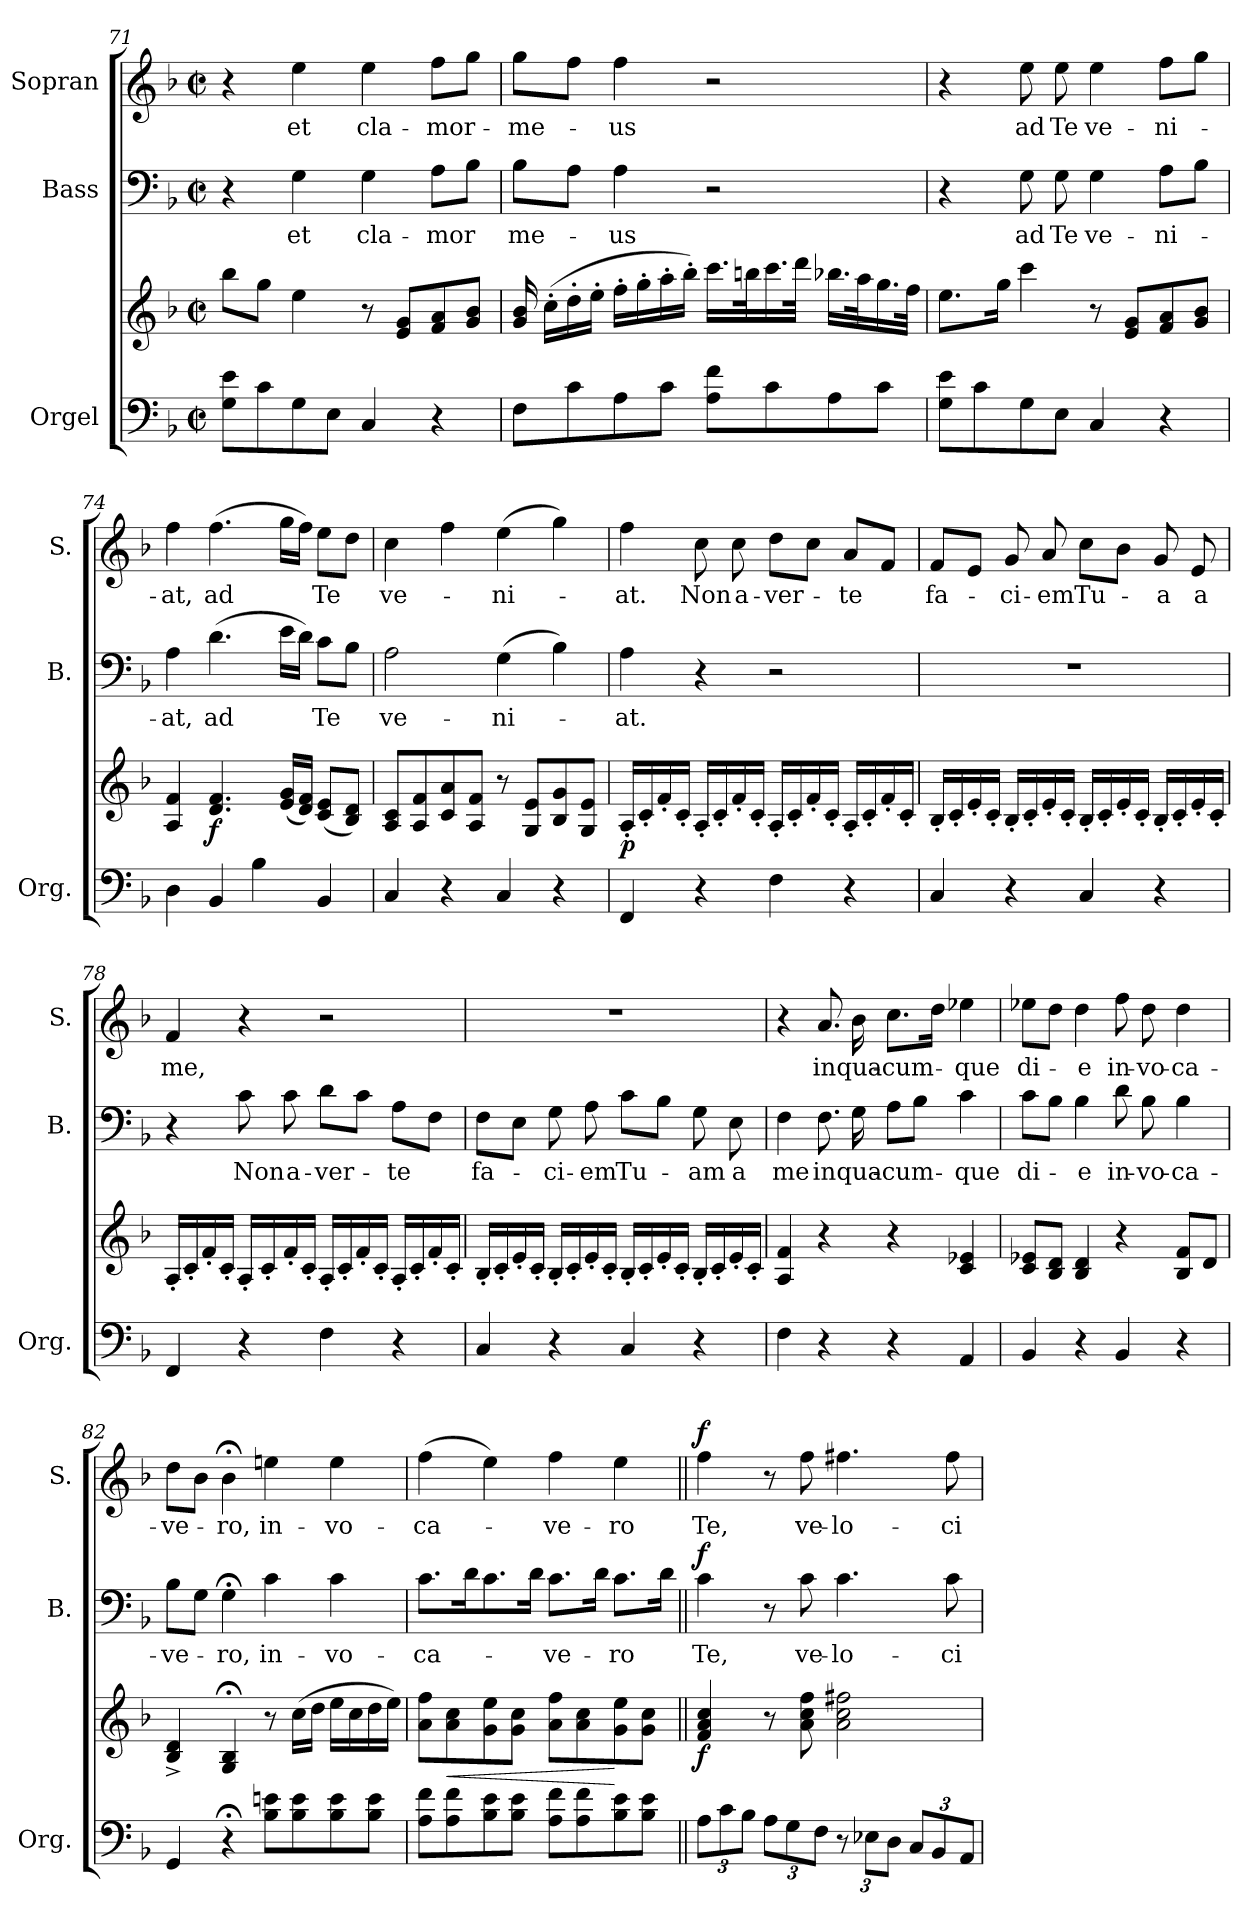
**kern	**kern	**dynam	**kern	**text	**dynam	**kern	**text	**dynam
*part3	*part3	*part3	*part2	*part2	*part2	*part1	*part1	*part1
*staff4	*staff3	*staff3/4	*staff2	*staff2	*staff2	*staff1	*staff1	*staff1
*I"Orgel	*	*	*I"Bass	*	*	*I"Sopran	*	*
*I'Org.	*	*	*I'B.	*	*	*I'S.	*	*
*clefF4	*clefG2	*	*clefF4	*	*	*clefG2	*	*
*k[b-]	*k[b-]	*	*k[b-]	*	*	*k[b-]	*	*
*F:	*F:	*	*F:	*	*	*F:	*	*
*M2/2	*M2/2	*	*M2/2	*	*	*M2/2	*	*
*met(c|)	*met(c|)	*	*met(c|)	*	*	*met(c|)	*	*
=71	=71	=71	=71	=71	=71	=71	=71	=71
8G\ 8e\L	8bb-\L	.	4r	.	.	4r	.	.
8c\	8gg\J	.	.	.	.	.	.	.
!	!	!	!	!LO:LY:b	!	!	!LO:LY:b	!
8G\	4ee\	.	4G\	et	.	4ee\	et	.
8E\J	.	.	.	.	.	.	.	.
!	!	!	!	!LO:LY:b	!	!	!LO:LY:b	!
4C/	8r	.	4G\	cla-	.	4ee\	cla-	.
.	8e/ 8g/L	.	.	.	.	.	.	.
!	!	!	!	!LO:LY:b	!	!	!LO:LY:b	!
4r	8f/ 8a/	.	8A\L	-mor	.	8ff\L	-mor-	.
.	8g/ 8b-/J	.	8B-\J	.	.	8gg\J	.	.
=72	=72	=72	=72	=72	=72	=72	=72	=72
!	!	!	!	!LO:LY:b	!	!	!LO:LY:b	!
8F\L	16g/ 16b-/	.	8B-\L	me-	.	8gg\L	-me-	.
.	(>16cc'>\LL	.	.	.	.	.	.	.
8c\	16dd'>\	.	8A\J	.	.	8ff\J	.	.
.	16ee'>\JJ	.	.	.	.	.	.	.
!	!	!	!	!LO:LY:b	!	!	!LO:LY:b	!
8A\	16ff'>\LL	.	4A\	-us	.	4ff\	-us	.
.	16gg'>\	.	.	.	.	.	.	.
8c\J	16aa'>\	.	.	.	.	.	.	.
.	16bb-'>\JJ)	.	.	.	.	.	.	.
8A\ 8f\L	16.ccc\LL	.	2r	.	.	2r	.	.
.	32bbn\k	.	.	.	.	.	.	.
8c\	16.ccc\	.	.	.	.	.	.	.
.	32ddd\JJk	.	.	.	.	.	.	.
8A\	16.bb-X\LL	.	.	.	.	.	.	.
.	32aa\k	.	.	.	.	.	.	.
8c\J	16.gg\	.	.	.	.	.	.	.
.	32ff\JJk	.	.	.	.	.	.	.
=73	=73	=73	=73	=73	=73	=73	=73	=73
8G\ 8e\L	8.ee\L	.	4r	.	.	4r	.	.
8c\	.	.	.	.	.	.	.	.
.	16gg\Jk	.	.	.	.	.	.	.
!	!	!	!	!LO:LY:b	!	!	!LO:LY:b	!
8G\	4ccc\	.	8G\	ad	.	8ee\	ad	.
!	!	!	!	!LO:LY:b	!	!	!LO:LY:b	!
8E\J	.	.	8G\	Te	.	8ee\	Te	.
!	!	!	!	!LO:LY:b	!	!	!LO:LY:b	!
4C/	8r	.	4G\	ve-	.	4ee\	ve-	.
.	8e/ 8g/L	.	.	.	.	.	.	.
!	!	!	!	!LO:LY:b	!	!	!LO:LY:b	!
4r	8f/ 8a/	.	8A\L	-ni-	.	8ff\L	-ni-	.
.	8g/ 8b-/J	.	8B-\J	.	.	8gg\J	.	.
!!LO:LB:g=z
=74	=74	=74	=74	=74	=74	=74	=74	=74
!	!	!	!	!LO:LY:b	!	!	!LO:LY:b	!
4D\	4A/ 4f/	.	4A\	-at,	.	4ff\	-at,	.
!	!	!LO:DY:b	!	!LO:LY:b	!	!	!LO:LY:b	!
4BB-/	4.d/ 4.f/	f	(>4.d\	ad	.	(>4.ff\	ad	.
4B-\	.	.	.	.	.	.	.	.
.	(<16e/ 16g/LL	.	16e\LL	.	.	16gg\LL	.	.
.	16d/ 16f/JJ)	.	16d\JJ)	.	.	16ff\JJ)	.	.
!	!	!	!	!LO:LY:b	!	!	!LO:LY:b	!
4BB-/	(<8c/ 8e/L	.	8c\L	Te	.	8ee\L	Te	.
.	8B-/ 8d/J)	.	8B-\J	.	.	8dd\J	.	.
=75	=75	=75	=75	=75	=75	=75	=75	=75
!	!	!	!	!LO:LY:b	!	!	!LO:LY:b	!
4C/	8A/ 8c/L	.	2A\	ve-	.	4cc\	ve-	.
.	8A/ 8f/	.	.	.	.	.	.	.
4r	8c/ 8a/	.	.	.	.	4ff\	.	.
.	8A/ 8f/J	.	.	.	.	.	.	.
!	!	!	!	!LO:LY:b	!	!	!LO:LY:b	!
4C/	8r	.	(>4G\	-ni-	.	(>4ee\	-ni-	.
.	8G/ 8e/L	.	.	.	.	.	.	.
4r	8B-/ 8g/	.	4B-\)	.	.	4gg\)	.	.
.	8G/ 8e/J	.	.	.	.	.	.	.
=76	=76	=76	=76	=76	=76	=76	=76	=76
!	!	!LO:DY:b	!	!LO:LY:b	!	!	!LO:LY:b	!
4FF/	16A'</LL	p	4A\	-at.	.	4ff\	-at.	.
.	16c'</	.	.	.	.	.	.	.
.	16f'</	.	.	.	.	.	.	.
.	16c'</JJ	.	.	.	.	.	.	.
!	!	!	!	!	!	!	!LO:LY:b	!
4r	16A'</LL	.	4r	.	.	8cc\	Non	.
.	16c'</	.	.	.	.	.	.	.
!	!	!	!	!	!	!	!LO:LY:b	!
.	16f'</	.	.	.	.	8cc\	a-	.
.	16c'</JJ	.	.	.	.	.	.	.
!	!	!	!	!	!	!	!LO:LY:b	!
4F\	16A'</LL	.	2r	.	.	8dd\L	-ver-	.
.	16c'</	.	.	.	.	.	.	.
.	16f'</	.	.	.	.	8cc\J	.	.
.	16c'</JJ	.	.	.	.	.	.	.
!	!	!	!	!	!	!	!LO:LY:b	!
4r	16A'</LL	.	.	.	.	8a/L	-te	.
.	16c'</	.	.	.	.	.	.	.
.	16f'</	.	.	.	.	8f/J	.	.
.	16c'</JJ	.	.	.	.	.	.	.
=77	=77	=77	=77	=77	=77	=77	=77	=77
!	!	!	!	!	!	!	!LO:LY:b	!
4C/	16B-'</LL	.	1r	.	.	8f/L	fa-	.
.	16c'</	.	.	.	.	.	.	.
.	16e'</	.	.	.	.	8e/J	.	.
.	16c'</JJ	.	.	.	.	.	.	.
!	!	!	!	!	!	!	!LO:LY:b	!
4r	16B-'</LL	.	.	.	.	8g/	-ci-	.
.	16c'</	.	.	.	.	.	.	.
!	!	!	!	!	!	!	!LO:LY:b	!
.	16e'</	.	.	.	.	8a/	-em	.
.	16c'</JJ	.	.	.	.	.	.	.
!	!	!	!	!	!	!	!LO:LY:b	!
4C/	16B-'</LL	.	.	.	.	8cc\L	Tu-	.
.	16c'</	.	.	.	.	.	.	.
.	16e'</	.	.	.	.	8b-\J	.	.
.	16c'</JJ	.	.	.	.	.	.	.
!	!	!	!	!	!	!	!LO:LY:b	!
4r	16B-'</LL	.	.	.	.	8g/	-a	.
.	16c'</	.	.	.	.	.	.	.
!	!	!	!	!	!	!	!LO:LY:b	!
.	16e'</	.	.	.	.	8e/	a	.
.	16c'</JJ	.	.	.	.	.	.	.
!!LO:LB:g=z
=78	=78	=78	=78	=78	=78	=78	=78	=78
!	!	!	!	!	!	!	!LO:LY:b	!
4FF/	16A'</LL	.	4r	.	.	4f/	me,	.
.	16c'</	.	.	.	.	.	.	.
.	16f'</	.	.	.	.	.	.	.
.	16c'</JJ	.	.	.	.	.	.	.
!	!	!	!	!LO:LY:b	!	!	!	!
4r	16A'</LL	.	8c\	Non	.	4r	.	.
.	16c'</	.	.	.	.	.	.	.
!	!	!	!	!LO:LY:b	!	!	!	!
.	16f'</	.	8c\	a-	.	.	.	.
.	16c'</JJ	.	.	.	.	.	.	.
!	!	!	!	!LO:LY:b	!	!	!	!
4F\	16A'</LL	.	8d\L	-ver-	.	2r	.	.
.	16c'</	.	.	.	.	.	.	.
.	16f'</	.	8c\J	.	.	.	.	.
.	16c'</JJ	.	.	.	.	.	.	.
!	!	!	!	!LO:LY:b	!	!	!	!
4r	16A'</LL	.	8A\L	-te	.	.	.	.
.	16c'</	.	.	.	.	.	.	.
.	16f'</	.	8F\J	.	.	.	.	.
.	16c'</JJ	.	.	.	.	.	.	.
=79	=79	=79	=79	=79	=79	=79	=79	=79
!	!	!	!	!LO:LY:b	!	!	!	!
4C/	16B-'</LL	.	8F\L	fa-	.	1r	.	.
.	16c'</	.	.	.	.	.	.	.
.	16e'</	.	8E\J	.	.	.	.	.
.	16c'</JJ	.	.	.	.	.	.	.
!	!	!	!	!LO:LY:b	!	!	!	!
4r	16B-'</LL	.	8G\	-ci-	.	.	.	.
.	16c'</	.	.	.	.	.	.	.
!	!	!	!	!LO:LY:b	!	!	!	!
.	16e'</	.	8A\	-em	.	.	.	.
.	16c'</JJ	.	.	.	.	.	.	.
!	!	!	!	!LO:LY:b	!	!	!	!
4C/	16B-'</LL	.	8c\L	Tu-	.	.	.	.
.	16c'</	.	.	.	.	.	.	.
.	16e'</	.	8B-\J	.	.	.	.	.
.	16c'</JJ	.	.	.	.	.	.	.
!	!	!	!	!LO:LY:b	!	!	!	!
4r	16B-'</LL	.	8G\	-am	.	.	.	.
.	16c'</	.	.	.	.	.	.	.
!	!	!	!	!LO:LY:b	!	!	!	!
.	16e'</	.	8E\	a	.	.	.	.
.	16c'</JJ	.	.	.	.	.	.	.
=80	=80	=80	=80	=80	=80	=80	=80	=80
!	!	!	!	!LO:LY:b	!	!	!	!
4F\	4A/ 4f/	.	4F\	me	.	4r	.	.
!	!	!	!	!LO:LY:b	!	!	!LO:LY:b	!
4r	4r	.	8.F\	in	.	8.a/	in	.
!	!	!	!	!LO:LY:b	!	!	!LO:LY:b	!
.	.	.	16G\	qua-	.	16b-\	qua-	.
!	!	!	!	!LO:LY:b	!	!	!LO:LY:b	!
4r	4r	.	8A\L	-cum-	.	8.cc\L	-cum-	.
.	.	.	8B-\J	.	.	.	.	.
.	.	.	.	.	.	16dd\Jk	.	.
!	!	!	!	!LO:LY:b	!	!	!LO:LY:b	!
4AA/	4c/ 4e-X/	.	4c\	-que	.	4ee-X\	-que	.
!!LO:PB:g=z
=81	=81	=81	=81	=81	=81	=81	=81	=81
!	!	!	!	!LO:LY:b	!	!	!LO:LY:b	!
4BB-/	8c/ 8e-X/L	.	8c\L	di-	.	8ee-X\L	di-	.
.	8B-/ 8d/J	.	8B-\J	.	.	8dd\J	.	.
!	!	!	!	!LO:LY:b	!	!	!LO:LY:b	!
4r	4B-/ 4d/	.	4B-\	-e	.	4dd\	-e	.
!	!	!	!	!LO:LY:b	!	!	!LO:LY:b	!
4BB-/	4r	.	8d\	in-	.	8ff\	in-	.
!	!	!	!	!LO:LY:b	!	!	!LO:LY:b	!
.	.	.	8B-\	-vo-	.	8dd\	-vo-	.
!	!	!	!	!LO:LY:b	!	!	!LO:LY:b	!
4r	8B-/ 8f/L	.	4B-\	-ca-	.	4dd\	-ca-	.
.	8d/J	.	.	.	.	.	.	.
=82	=82	=82	=82	=82	=82	=82	=82	=82
!	!	!	!	!LO:LY:b	!	!	!LO:LY:b	!
4GG/	4B-/^< 4d/^<	.	8B-\L	-ve-	.	8dd\L	-ve-	.
.	.	.	8G\J	.	.	8b-\J	.	.
!	!	!	!	!LO:LY:b	!	!	!LO:LY:b	!
4r;<	4G/;< 4B-/;<	.	4G;<\	-ro,	.	4b-;<\	-ro,	.
!	!	!	!	!LO:LY:b	!	!	!LO:LY:b	!
8B-\ 8en\L	8r	.	4c\	in-	.	4een\	in-	.
8B-\ 8e\	(>16cc\LL	.	.	.	.	.	.	.
.	16dd\JJ	.	.	.	.	.	.	.
!	!	!	!	!LO:LY:b	!	!	!LO:LY:b	!
8B-\ 8e\	16ee\LL	.	4c\	-vo-	.	4ee\	-vo-	.
.	16cc\	.	.	.	.	.	.	.
8B-\ 8e\J	16dd\	.	.	.	.	.	.	.
.	16ee\JJ)	.	.	.	.	.	.	.
=83	=83	=83	=83	=83	=83	=83	=83	=83
!	!	!	!	!LO:LY:b	!	!	!LO:LY:b	!
8A\ 8f\L	8a\ 8ff\L	.	8.c\L	-ca-	.	(>4ff\	-ca-	.
!	!	!LO:HP:b	!	!	!	!	!	!
8A\ 8f\	8a\ 8cc\	<	.	.	.	.	.	.
.	.	.	16d\k	.	.	.	.	.
8B-\ 8e\	8g\ 8ee\	.	8.c\	.	.	4ee\)	.	.
8B-\ 8e\J	8g\ 8cc\J	.	.	.	.	.	.	.
.	.	.	16d\Jk	.	.	.	.	.
!	!	!	!	!LO:LY:b	!	!	!LO:LY:b	!
8A\ 8f\L	8a\ 8ff\L	.	8.c\L	-ve-	.	4ff\	-ve-	.
8A\ 8f\	8a\ 8cc\	.	.	.	.	.	.	.
.	.	.	16d\Jk	.	.	.	.	.
!	!	!	!	!LO:LY:b	!	!	!LO:LY:b	!
8B-\ 8e\	8g\ 8ee\	[	8.c\L	-ro	.	4ee\	-ro	.
8B-\ 8e\J	8g\ 8cc\J	.	.	.	.	.	.	.
.	.	.	16d\Jk	.	.	.	.	.
=84||	=84||	=84||	=84||	=84||	=84||	=84||	=84||	=84||
*Xbrackettup	*	*	*	*	*	*	*	*
!	!	!LO:DY:b	!	!LO:LY:b	!LO:DY:a	!	!LO:LY:b	!LO:DY:a
12A\L	4f/ 4a/ 4cc/	f	4c\	Te,	f	4ff\	Te,	f
12c\	.	.	.	.	.	.	.	.
12B-\J	.	.	.	.	.	.	.	.
12A\L	8r	.	8r	.	.	8r	.	.
12G\	.	.	.	.	.	.	.	.
!	!	!	!	!LO:LY:b	!	!	!LO:LY:b	!
.	8a\ 8cc\ 8ff\	.	8c\	ve-	.	8ff\	ve-	.
12F\J	.	.	.	.	.	.	.	.
!	!	!	!	!LO:LY:b	!	!	!LO:LY:b	!
12r	2a\ 2cc\ 2ff#X\	.	4.c\	-lo-	.	4.ff#X\	-lo-	.
12E-X\L	.	.	.	.	.	.	.	.
12D\J	.	.	.	.	.	.	.	.
12C/L	.	.	.	.	.	.	.	.
12BB-/	.	.	.	.	.	.	.	.
!	!	!	!	!LO:LY:b	!	!	!LO:LY:b	!
.	.	.	8c\	-ci-	.	8ff#\	-ci-	.
12AA/J	.	.	.	.	.	.	.	.
=	=	=	=	=	=	=	=	=
*-	*-	*-	*-	*-	*-	*-	*-	*-
